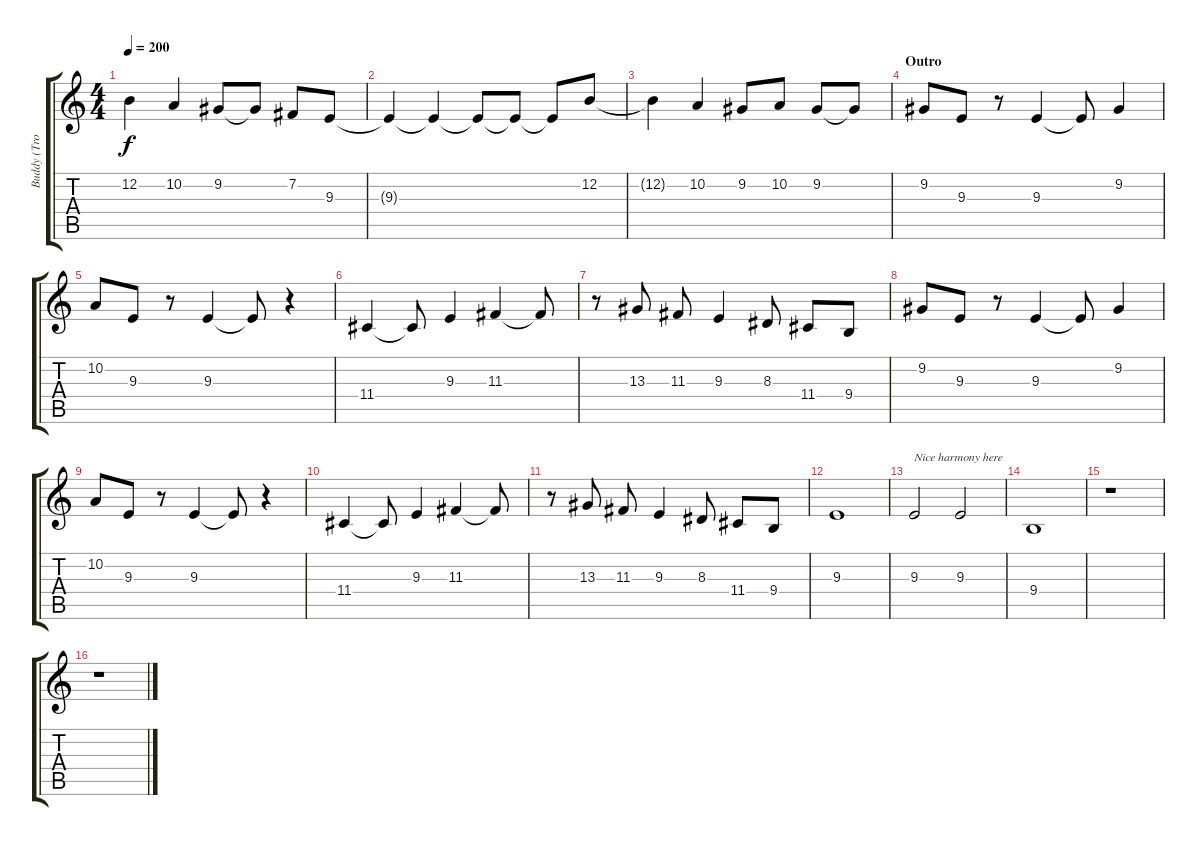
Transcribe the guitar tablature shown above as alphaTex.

\track ("Buddy (Trombone)" "Buddy (Tro") {instrument trombone}
\staff {score tabs}
\tuning (E4 B3 G3 D3 A2 E2) {hide}
\ts (4 4)
\tempo 200
\clef g2
\ks c
12.2{t}.4{dy f} 10.2.4 9.2.8 9.2{t}.8 7.2.8 9.3.8 |
9.3{t}.4 9.3{t}.4 9.3{t}.8 9.3{t}.8 9.3{t}.8 12.2.8 |
12.2{t}.4 10.2.4 9.2.8 10.2.8 9.2.8 9.2{t}.8 |
\section ("" "Outro")
9.2.8 9.3.8 r.8 9.3.4 9.3{t}.8 9.2.4 |
10.2.8 9.3.8 r.8 9.3.4 9.3{t}.8 r.4 |
11.4.4 11.4{t}.8 9.3.4 11.3.4 11.3{t}.8 |
r.8 13.3.8 11.3.8 9.3.4 8.3.8 11.4.8 9.4.8 |
9.2.8 9.3.8 r.8 9.3.4 9.3{t}.8 9.2.4 |
10.2.8 9.3.8 r.8 9.3.4 9.3{t}.8 r.4 |
11.4.4 11.4{t}.8 9.3.4 11.3.4 11.3{t}.8 |
r.8 13.3.8 11.3.8 9.3.4 8.3.8 11.4.8 9.4.8 |
9.3.1 |
9.3.2{txt "Nice harmony here"} 9.3.2 |
9.4.1 |
r.1 |
r.1
